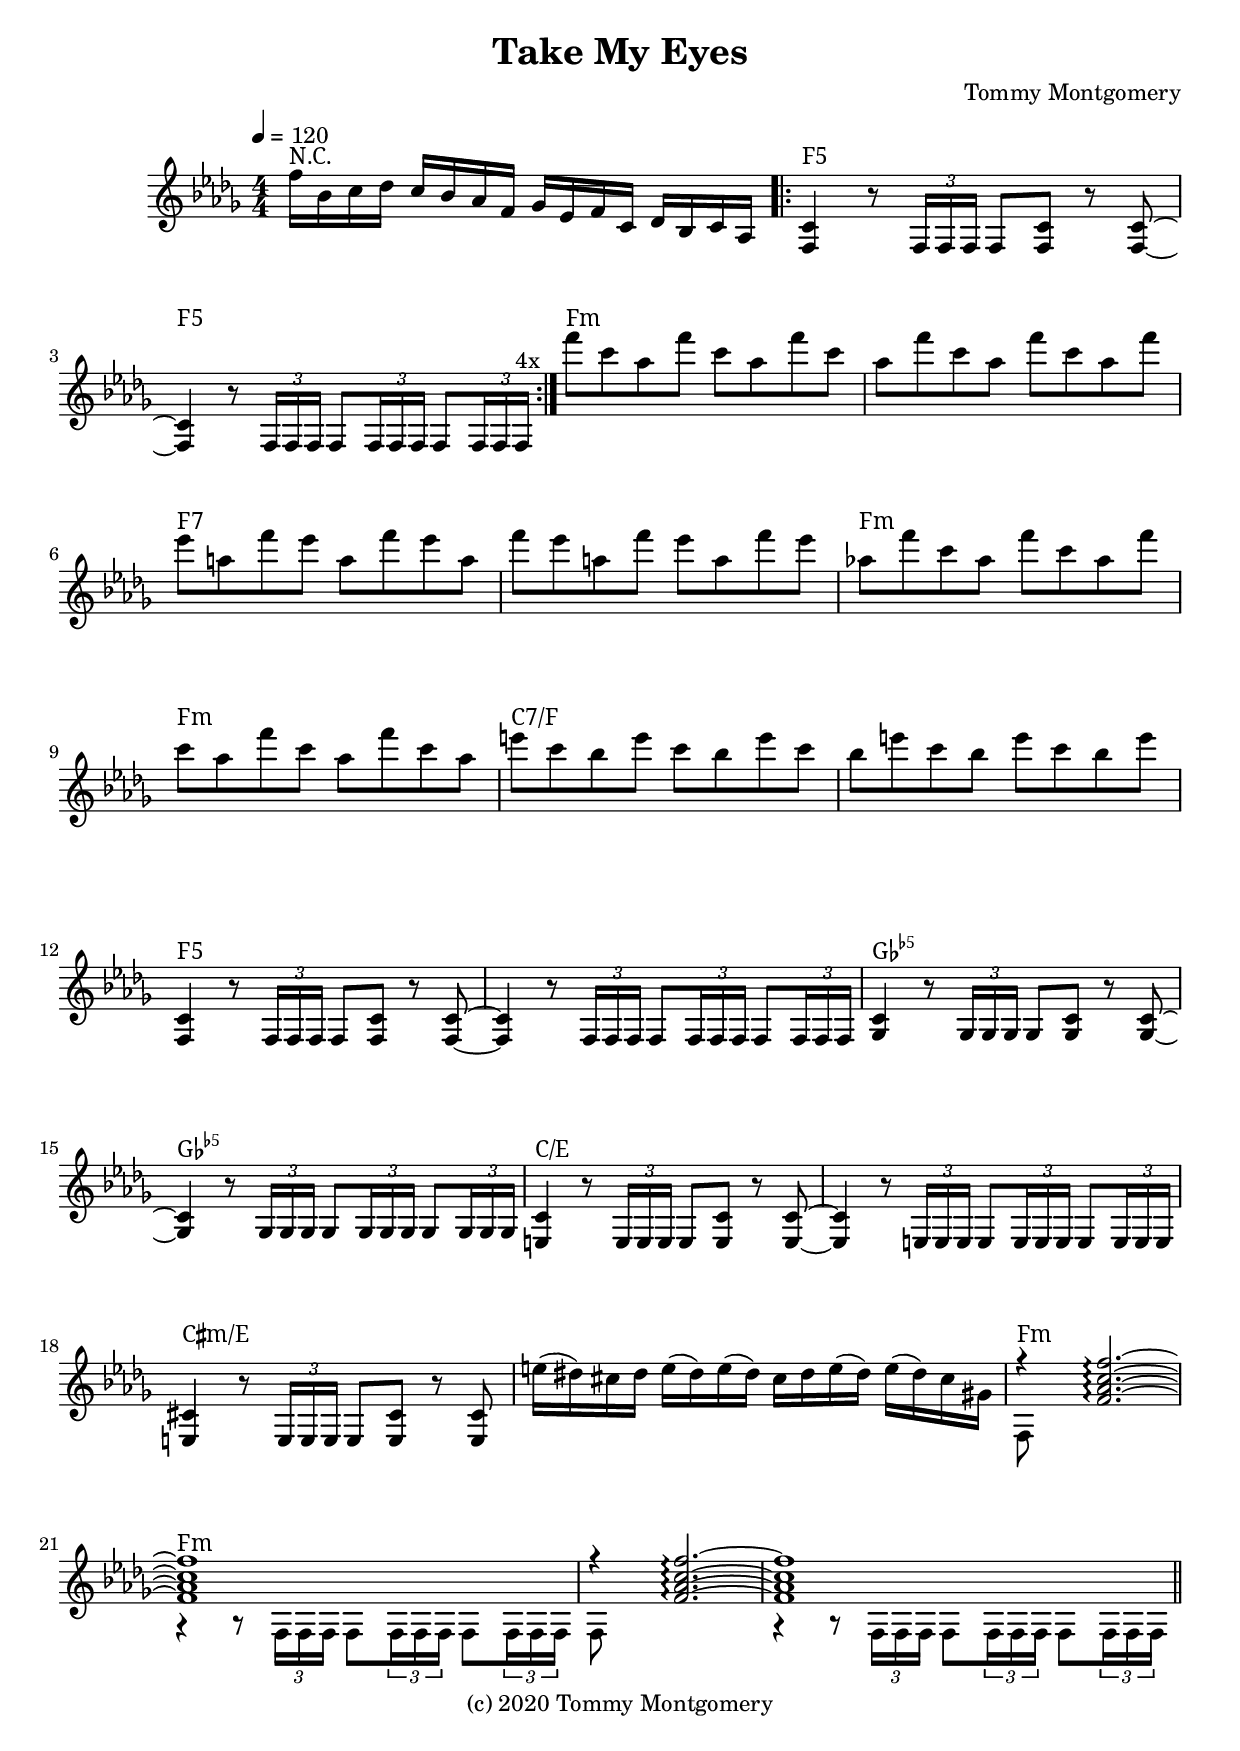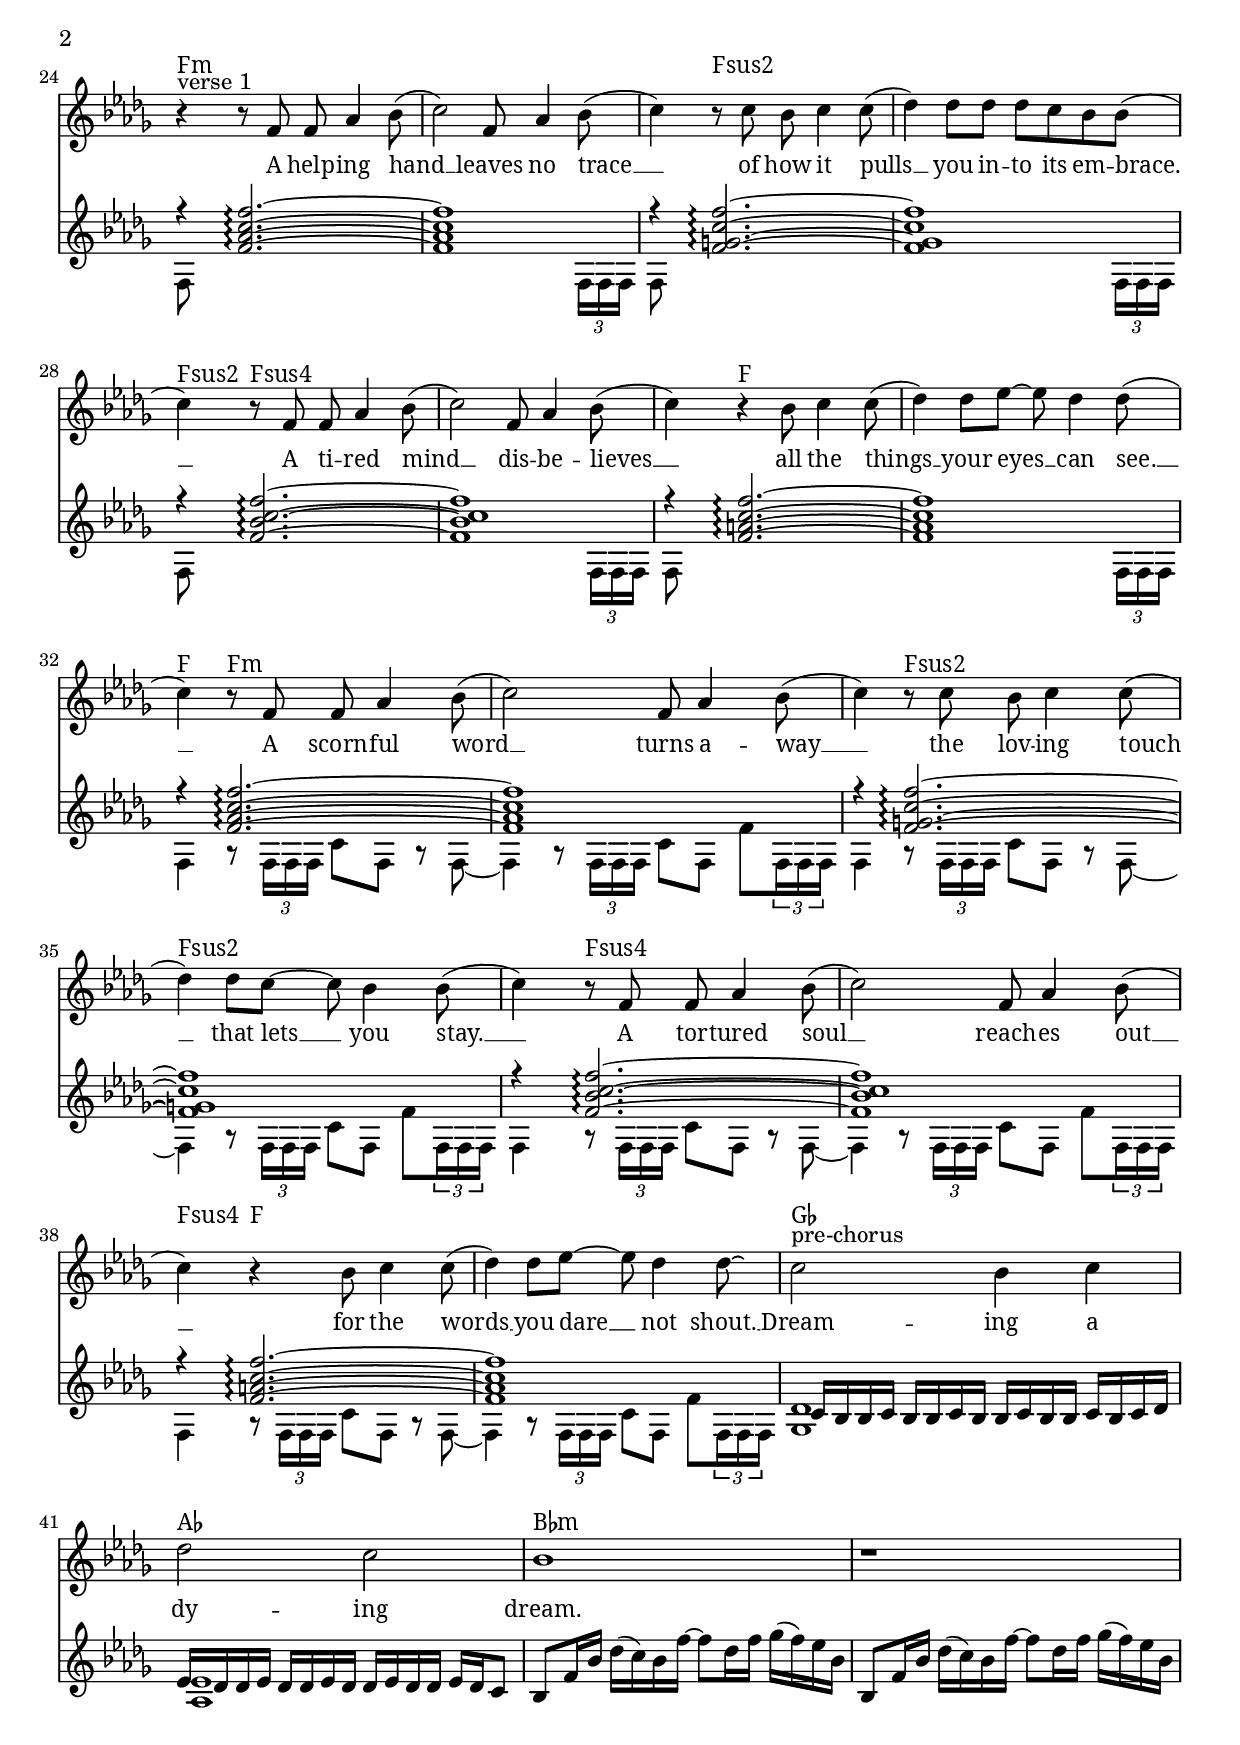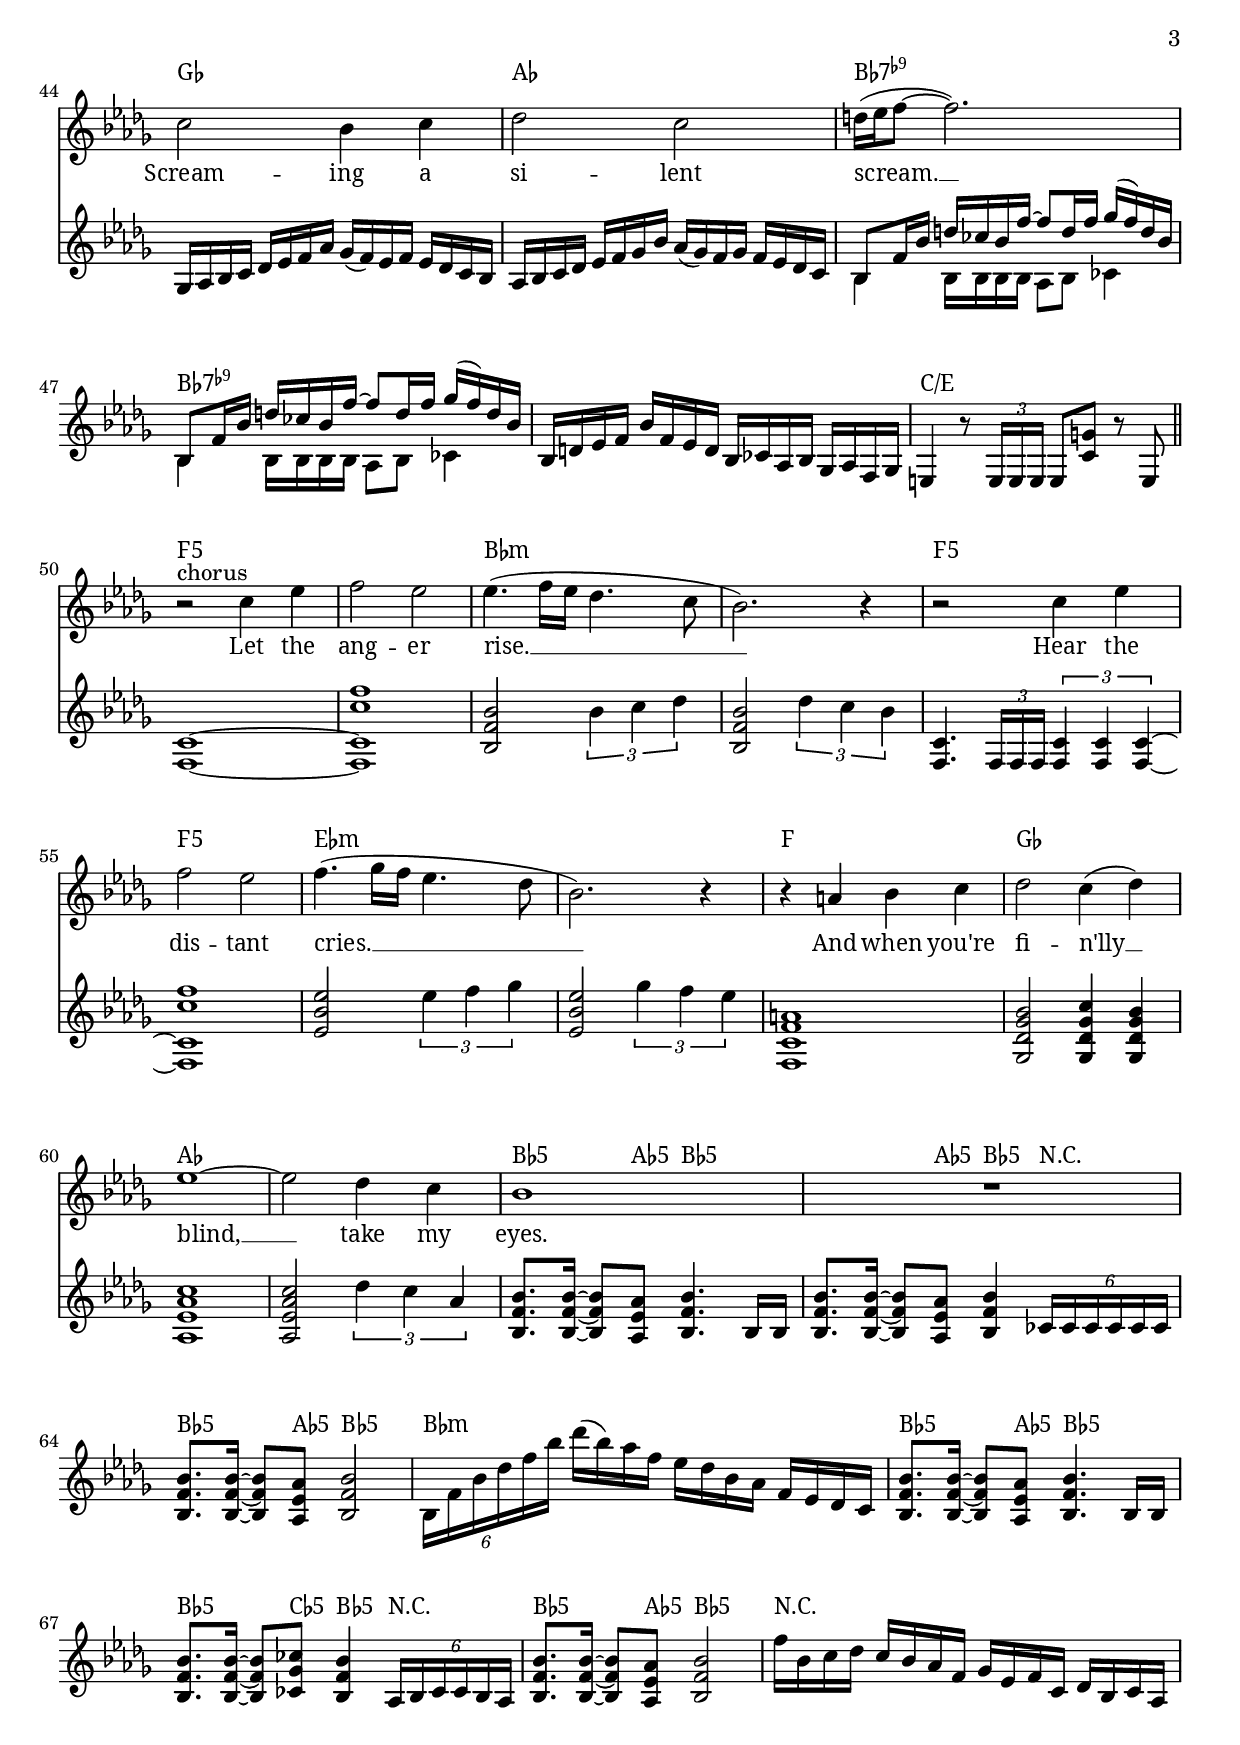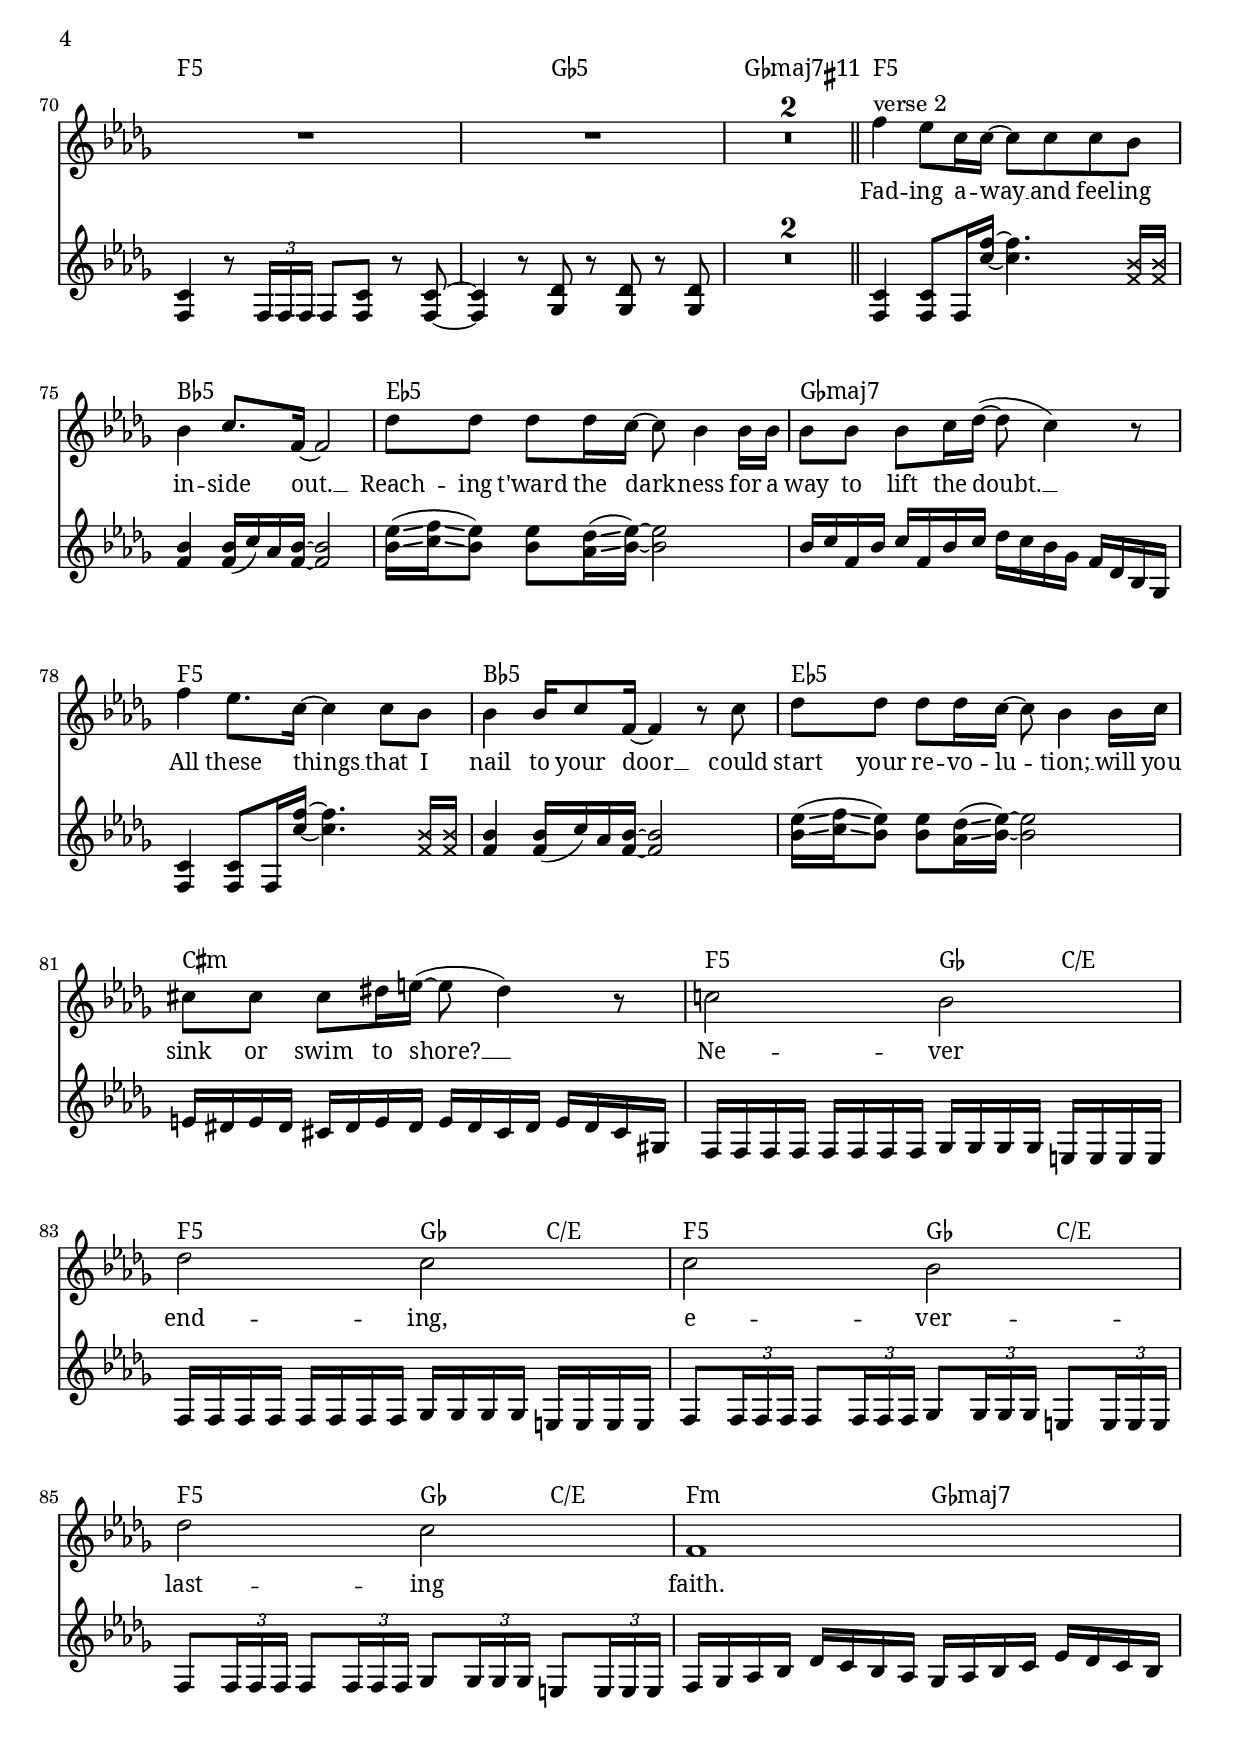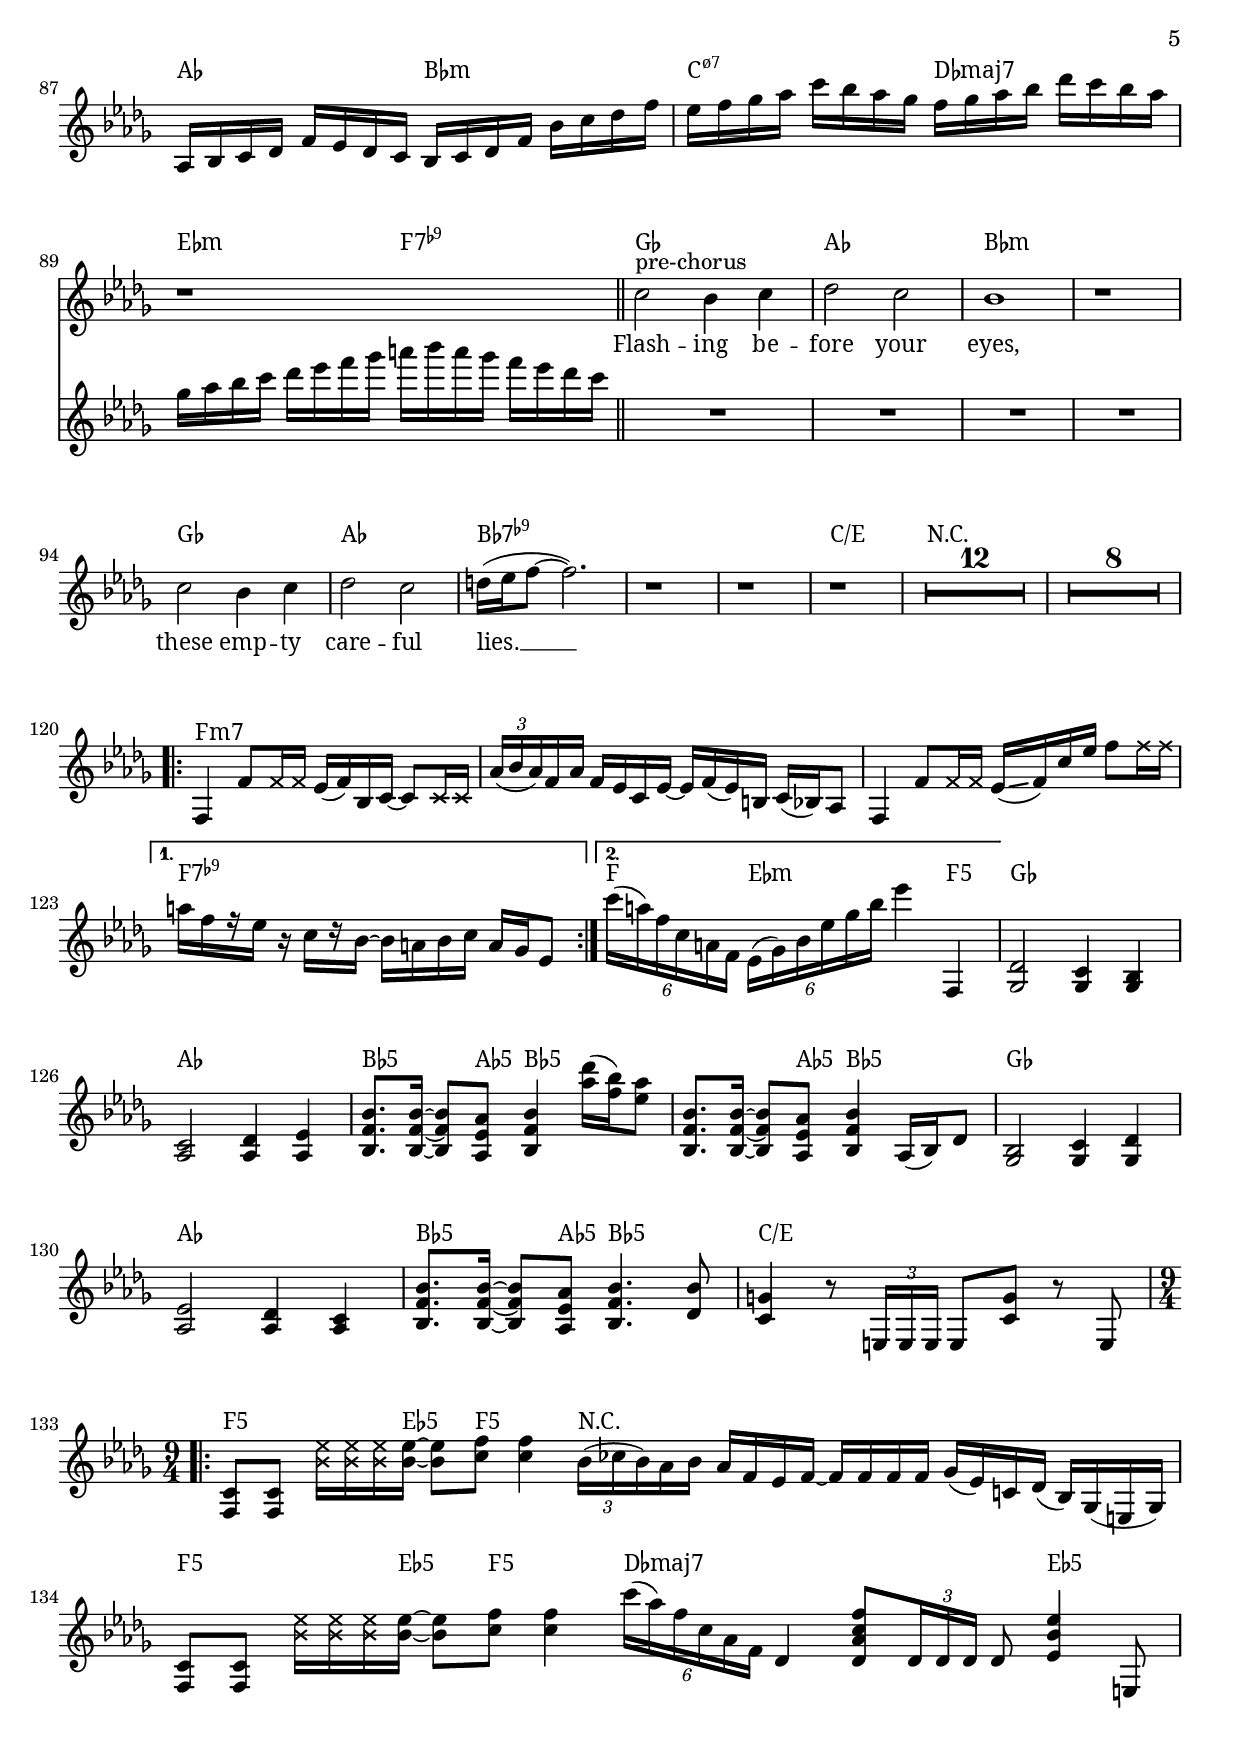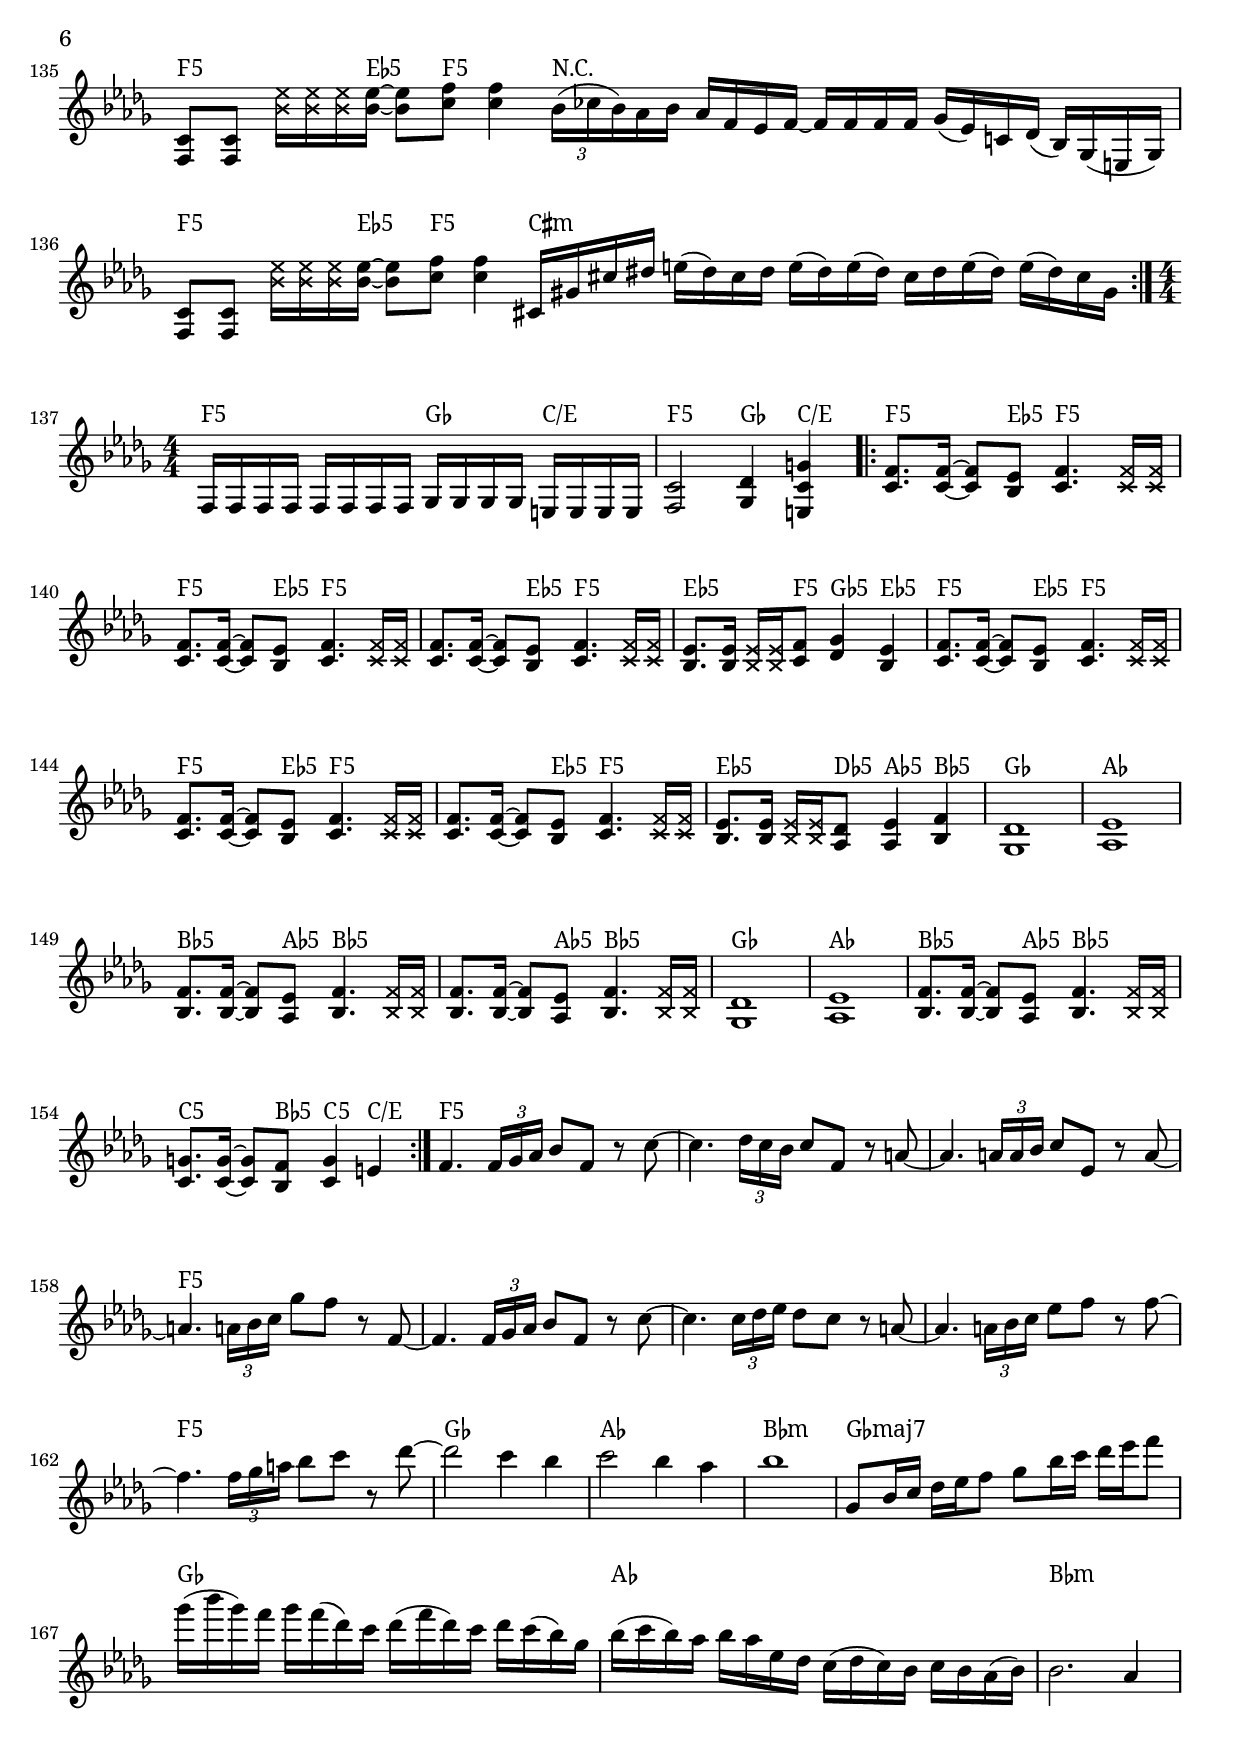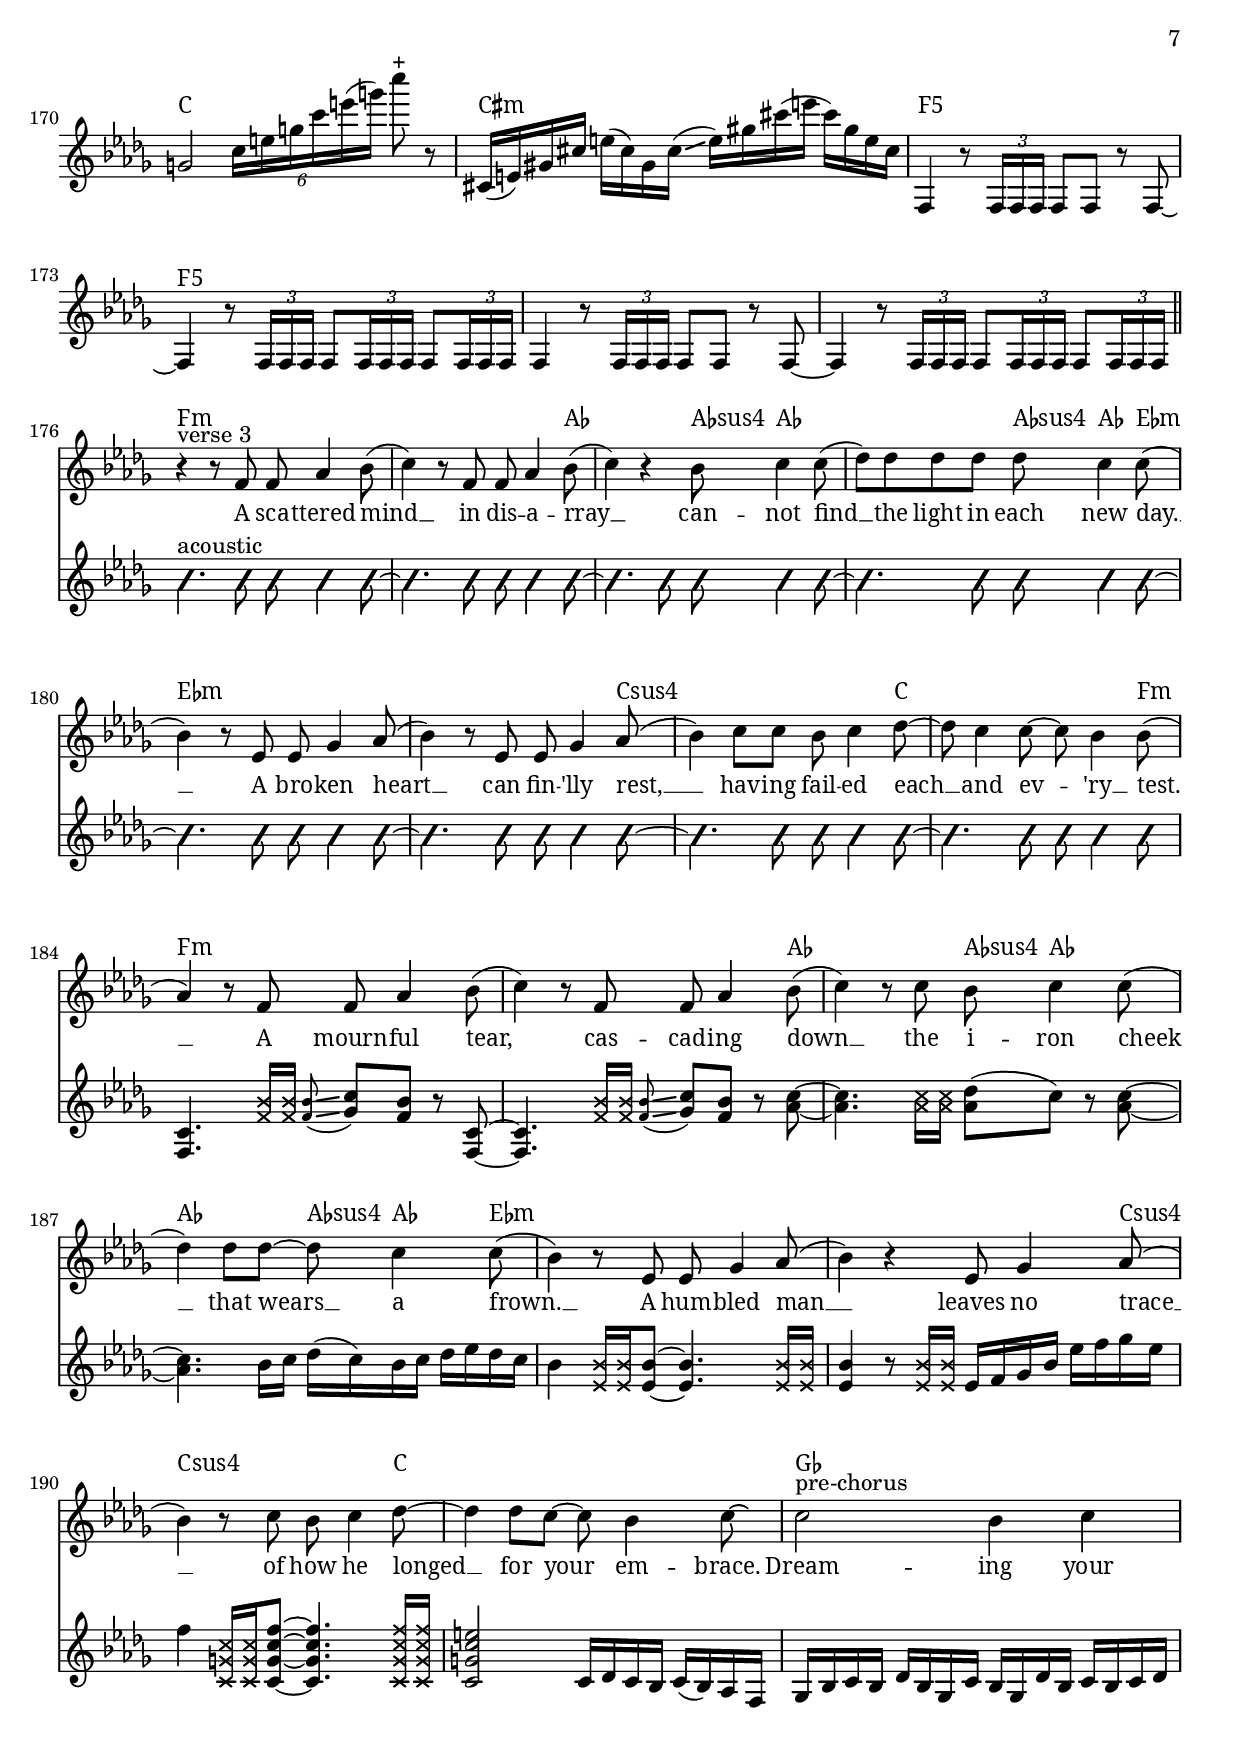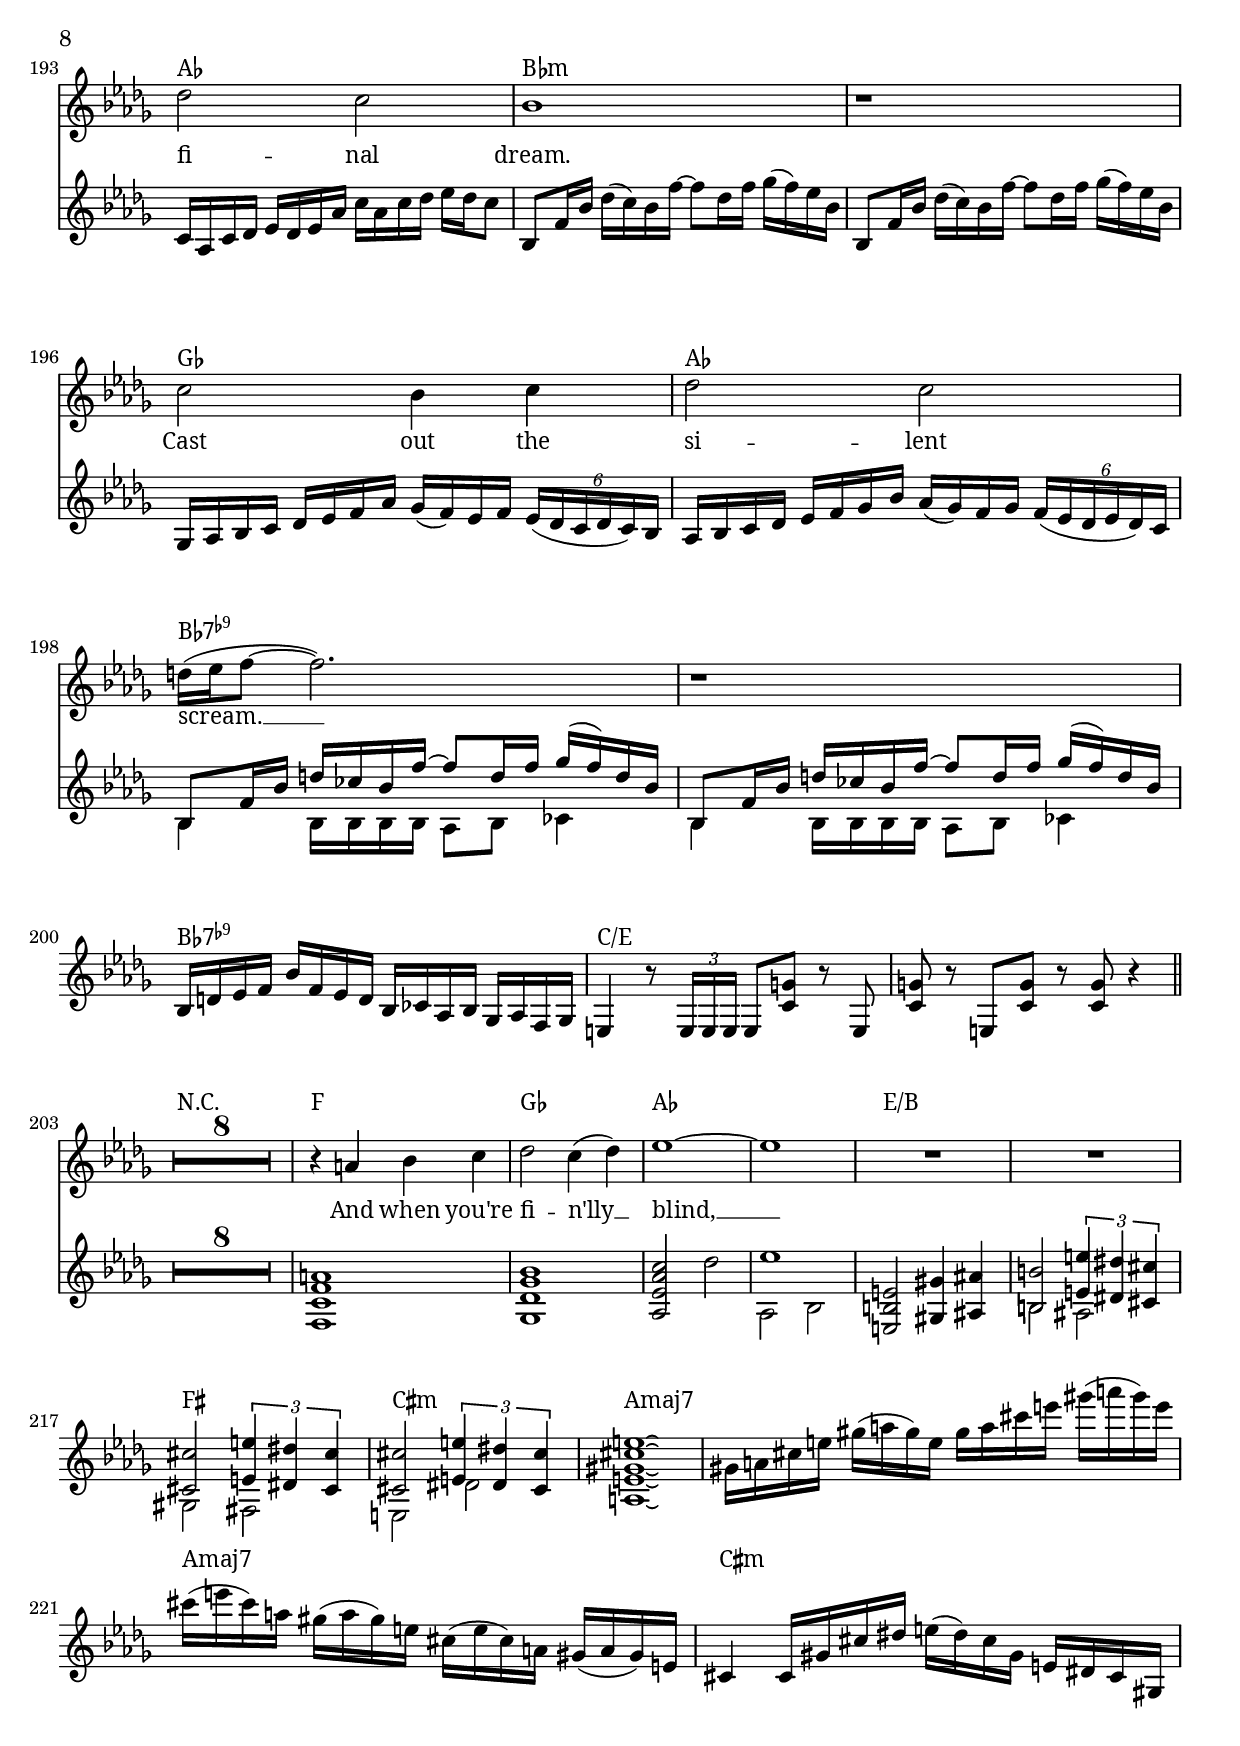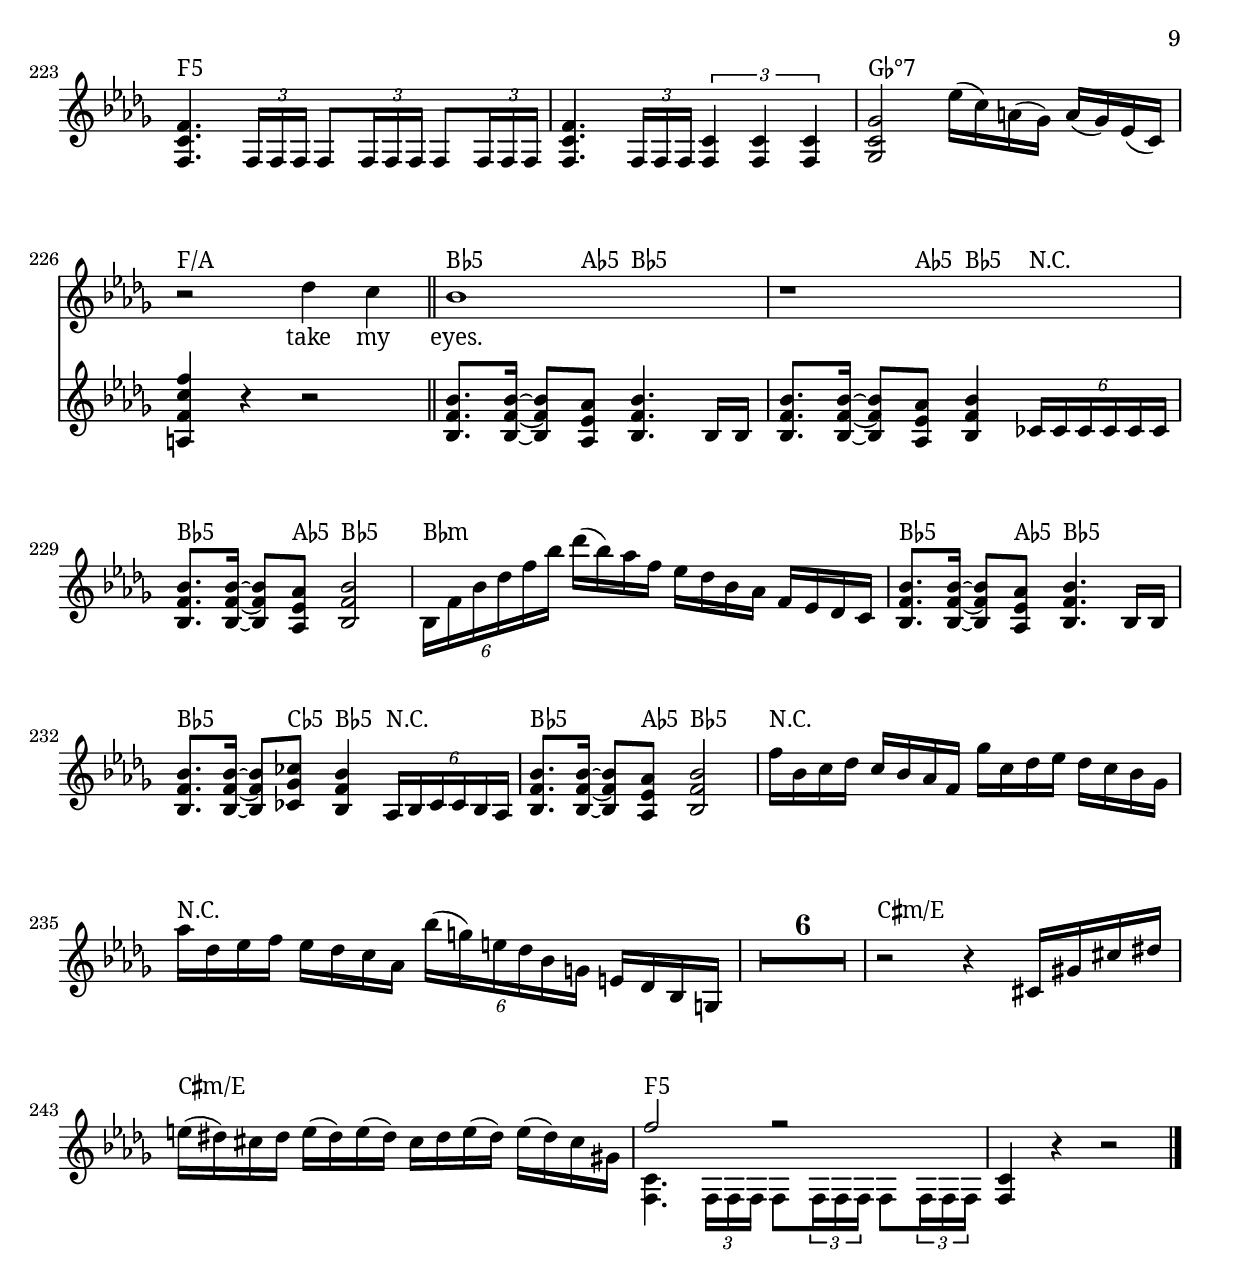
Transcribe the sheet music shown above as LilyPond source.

\version "2.18.2"
\language "english"

\header {
  title = "Take My Eyes"
  composer = "Tommy Montgomery"
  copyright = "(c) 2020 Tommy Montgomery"
}

global = {
  \key f \phrygian
  \set Staff.printKeyCancellation = ##f
  \numericTimeSignature
  \compressFullBarRests
  \omit Voice.StringNumber
  \override TupletBracket #'bracket-visibility = #'if-no-beam
  \override MultiMeasureRest.expand-limit = #3
  \override Score.ChordName.font-name = #"Noto Serif"
  \override Score.ChordName.font-size = #0
  \override Score.LyricText.font-name = #"Noto Serif"
  \override Score.LyricText.font-size = #0
  \time 4/4
  \tempo 4 = 120
}

introRiff = \relative c'' {
  f16 bf, c df c bf af f gf ef f c df bf c af |
}

guitarOne = \relative c {
   \introRiff

  \repeat volta 4 {
   <f c'>4 r8 \tuplet 3/2 { f16 f f } f8 <f c'> r <f c'> ~ |
   q4 r8 \tuplet 3/2 { f16 f f } f8 \tuplet 3/2 { f16 f f } f8 \tuplet 3/2 { f16 f f^"4x" } |
  }

  f'''8 c af f' c af f' c | af f' c af f' c af f' |
  ef a, f' ef a, f' ef a, | f' ef a, f' ef a, f' ef |
  af,! f' c af f' c af f' | c af f' c af f' c af |
  e' c bf e c bf e c | bf e c bf e c bf e |

  <f,,, c'>4 r8 \tuplet 3/2 { f16 f f } f8 <f c'> r <f c'> ~ |
  q4 r8 \tuplet 3/2 { f16 f f } f8 \tuplet 3/2 { f16 f f } f8 \tuplet 3/2 { f16 f f } |
  <gf c>4 r8 \tuplet 3/2 { gf16 gf gf } gf8 <gf c> r <gf c> ~ |
  q4 r8 \tuplet 3/2 { gf16 gf gf } gf8 \tuplet 3/2 { gf16 gf gf } gf8 \tuplet 3/2 { gf16 gf gf } |
  <e c'>4 r8 \tuplet 3/2 { e16 e e } e8 <e c'> r <e c'> ~ |
  q4 r8 \tuplet 3/2 { e16 e e } e8 \tuplet 3/2 { e16 e e } e8 \tuplet 3/2 { e16 e e } |
  <e cs'>4 r8 \tuplet 3/2 { e16 e e } e8 <e cs'> r <e cs'> |
  e''16( ds) cs ds e( ds) e( ds) cs ds e( ds) e( ds) cs gs |


  \repeat unfold 2 {
    <<
      { r4 <f af c f>2.\arpeggio ~ | q1 | } \\
      { f,8 s s4 s2 | r4 r8 \tuplet 3/2 { f16 f f } f8 \tuplet 3/2 { f16 f f } f8 \tuplet 3/2 { f16 f f } }
    >>
  }

  \bar "||"


  <<
    { r4 <f' af c f>2.\arpeggio ~ | q1 | } \\
    { f,8 s s4 s2 | s2 s4 s8 \tuplet 3/2 { f16 f f } }
  >>

  <<
    { r4 <f' g c f>2.\arpeggio ~ | q1 | } \\
    { f,8 s s4 s2 | s2 s4 s8 \tuplet 3/2 { f16 f f } }
  >>

  <<
    { r4 <f' bf c f>2.\arpeggio ~ | q1 | } \\
    { f,8 s s4 s2 | s2 s4 s8 \tuplet 3/2 { f16 f f } }
  >>

  <<
    { r4 <f' a c f>2.\arpeggio ~ | q1 | } \\
    { f,8 s s4 s2 | s2 s4 s8 \tuplet 3/2 { f16 f f } }
  >>

  <<
    { r4 <f' af c f>2.\arpeggio ~ | q1 | } \\
    { f,4 r8 \tuplet 3/2 { f16 f f } c'8 f, r f ~ | f4 r8 \tuplet 3/2 { f16 f f } c'8 f, f' \tuplet 3/2 { f,16 f f } }
  >>

  <<
    { r4 <f' g c f>2.\arpeggio ~ | q1 | } \\
    { f,4 r8 \tuplet 3/2 { f16 f f } c'8 f, r f ~ | f4 r8 \tuplet 3/2 { f16 f f } c'8 f, f' \tuplet 3/2 { f,16 f f } }
  >>

  <<
    { r4 <f' bf c f>2.\arpeggio ~ | q1 | } \\
    { f,4 r8 \tuplet 3/2 { f16 f f } c'8 f, r f ~ | f4 r8 \tuplet 3/2 { f16 f f } c'8 f, f' \tuplet 3/2 { f,16 f f } }
  >>

  <<
    { r4 <f' a c f>2.\arpeggio ~ | q1 | } \\
    { f,4 r8 \tuplet 3/2 { f16 f f } c'8 f, r f ~ | f4 r8 \tuplet 3/2 { f16 f f } c'8 f, f' \tuplet 3/2 { f,16 f f } }
  >>

  <<
    { c'16 bf bf c bf bf c bf bf c bf bf c bf c df | } \\
    { <gf, df'>1 | }
  >>

  <<
    { ef'16 df df ef df df ef df df ef df df ef df c8 | } \\
    { <af ef'>1 | }
  >>

  \repeat unfold 2 { bf8 f'16 bf df( c) bf f' ~ f8 df16 f gf( f) ef bf | }

  gf, af bf c df ef f af gf( f) ef f ef df c bf |
  af bf c df ef f gf bf af( gf) f gf f ef df c |

  \repeat unfold 2 {
    <<
      { bf8 f'16 bf d cf bf f' ~ f8 d16 f gf( f) d bf | } \\
      { bf,4 bf16 bf bf bf af8 bf cf4 | }
    >>
  }

  bf16 d ef f bf f ef d bf cf af bf gf af f gf |
  e4 r8 \tuplet 3/2 { e16 e e } e8 <c' g'>8 r e, |

  % chorus
  <f c'>1 ~ | <f c' c' f> |
  <bf f' bf>2 \tuplet 3/2 { bf'4 c df } |
  <bf, f' bf>2 \tuplet 3/2 { df'4 c bf } |

  <f, c'>4. \tuplet 3/2 { f16 f f } \tuplet 3/2 { <f c'>4 q q ~ } |
  <f c' c' f>1 |

  <ef' bf' ef>2 \tuplet 3/2 { ef'4 f gf } |
  <ef, bf' ef>2 \tuplet 3/2 { gf'4 f ef } |

  <f,, c' f a>1 | <gf df' gf bf>2 <gf df' gf c>4 <gf df' gf bf> |
  <af ef' af c>1 | q2 \tuplet 3/2 { df'4 c af } |

  <bf, f' bf>8. q16 ~ q8 <af ef' af> <bf f' bf>4. bf16 bf |
  <bf f' bf>8. q16 ~ q8 <af ef' af> <bf f' bf>4 \tuplet 6/4 { cf16 cf cf cf cf cf } |
  <bf f' bf>8. q16 ~ q8 <af ef' af> <bf f' bf>2 |
  \tuplet 6/4 { bf16 f' bf df f bf } df( bf) af f ef df bf af f ef df c |

  <bf f' bf>8. q16 ~ q8 <af ef' af> <bf f' bf>4. bf16 bf |
  <bf f' bf>8. q16 ~ q8 <cf gf' cf> <bf f' bf>4 \tuplet 6/4 { af16 bf cf cf bf af } |
  <bf f' bf>8. q16 ~ q8 <af ef' af> <bf f' bf>2 |
  \introRiff

  <f c'>4 r8 \tuplet 3/2 { f16 f f } f8 <f c'> r <f c'> ~ |
  q4 r8 <gf df'> r <gf df'> r <gf df'> |
  R1*2 |



  \bar "||"

  % verse 2
  \repeat unfold 2 {
    <f c'>4 q8 f16 <c'' f> ~ q4. \xNotesOn <f, bf>16 q \xNotesOff |
    q4 q16( c') af <f bf> ~ q2 |
    <bf ef>16\glissando( <c f>\glissando <bf ef>8) q8 <af df>16\glissando( <bf ef>) ~ q2 |
  }
  \alternative {
    { bf16 c f, bf c f, bf c df c bf gf f df bf gf | }
    { e'16 ds e ds cs ds e ds e ds cs ds e ds cs gs | }
  }

  f16 f f f f f f f gf gf gf gf e e e e |
  f16 f f f f f f f gf gf gf gf e e e e |
  \repeat unfold 2 {
    f8 \tuplet 3/2 { f16 f f } f8 \tuplet 3/2 { f16 f f } gf8 \tuplet 3/2 { gf16 gf gf } e8 \tuplet 3/2 { e16 e e } |
  }

  f16 gf af bf df c bf af gf af bf c ef df c bf |
  af bf c df f ef df c bf c df f bf c df f |
  ef f gf af c bf af gf f gf af bf df c bf af |
  gf af bf c df ef f gf a bf a gf f ef df c |


  \bar "||"

  % pre-chorus
  R1*10 |

  % chorus
  R1*12^"chorus" |
  R1*8^"post chorus stuff" |

  % bluesy time



  \repeat volta 2 {
    f,,,4 f'8 \xNotesOn f16 f \xNotesOff ef( f) bf, c ~ c8 \xNotesOn c16 c \xNotesOff |
    \tuplet 3/2 { af'16( bf af) } f af f ef c ef ~ ef f( ef) b c( bf) af8 |
    f4 f'8 \xNotesOn f16 f \xNotesOff ef16\glissando( f) c' ef f8 \xNotesOn f16 f \xNotesOff  |
  }
  \alternative {
    { a[ f r ef] r c[ r bf] ~ bf a bf c a gf ef8 | }
    { \tuplet 6/4 4 { c''16( a) f c a f ef( gf) bf ef gf bf } ef4 f,,, | }
  }

  <gf df'>2 <gf c>4 <gf bf> |
  <af c>2 <af df>4 <af ef'> |
  <bf f' bf>8. q16 ~ q8 <af ef' af> <bf f' bf>4 <af'' df>16( <f bf>) <ef af>8 |
  <bf, f' bf>8. q16 ~ q8 <af ef' af> <bf f' bf>4 af16( bf) df8 |

  <gf, bf>2 <gf c>4 <gf df'> |
  <af ef'>2 <af df>4 <af c> |
  <bf f' bf>8. q16 ~ q8 <af ef' af> <bf f' bf>4. <df bf'>8 |
  <c g'>4 r8 \tuplet 3/2 { e,16 e e } e8 <c' g'> r e, |

  \time #'(1 1 1 1 1 1 1 1 1) 9/4
  \repeat volta 2 {
    \repeat unfold 2 {
       <f c'>8 q \xNotesOn <bf' ef>16 q q \xNotesOff q ~ q8 <c f> q4
      \tuplet 3/2 { bf16( cf bf) } af bf af f ef f ~ f f f f gf( ef) c! df( bf) gf( e gf) |
    }
    \alternative {
      {
        <f c'>8 q \xNotesOn <bf' ef>16 q q \xNotesOff q ~ q8 <c f> q4
        \tuplet 6/4 { c'16( af) f c af f } df4 <df af' c f>8 \tuplet 3/2 { df16 df df } df8 <ef bf' ef>4 e,8 |
      }
      {
        <f c'>8 q \xNotesOn <bf' ef>16 q q \xNotesOff q ~ q8 <c f> q4
        cs,16 gs' cs ds e( ds) cs ds e( ds) e( ds) cs ds e( ds) e( ds) cs gs |
      }
    }
  }

  \time 4/4
  f,16 f f f f f f f gf gf gf gf e e e e |
  <f c'>2 <gf df'>4 <e c' g'> |



  % solo
  \repeat volta 2 {
    \repeat unfold 2 {
      \repeat unfold 3 {
        <c' f>8. q16 ~ q8 <bf ef> <c f>4. \xNotesOn <c f>16 q \xNotesOff |
      }
    }
    \alternative {
      { <bf ef>8. q16 \xNotesOn <bf ef>16 q \xNotesOff <c f>8 <df gf>4 <bf ef> | }
      { <bf ef>8. q16 \xNotesOn <bf ef>16 q \xNotesOff <af df>8 <af ef'>4 <bf f'> | }
    }

    <gf df'>1 | <af ef'> |
    \repeat unfold 2 { <bf f'>8. q16 ~ q8 <af ef'> <bf f'>4. \xNotesOn <bf f'>16 q \xNotesOff | }
    <gf df'>1 | <af ef'> |
    <bf f'>8. q16 ~ q8 <af ef'> <bf f'>4. \xNotesOn <bf f'>16 q \xNotesOff |
    <c g'>8. q16 ~ q8 <bf f'> <c g'>4 e |
  }

  % interlude 2
  f4. \tuplet 3/2 { f16 gf af } bf8 f r c' ~ |
  c4. \tuplet 3/2 { df16 c bf } c8 f, r a ~ |
  a4. \tuplet 3/2 { a16 a bf } c8 ef, r a ~ |
  a4. \tuplet 3/2 { a16 bf c } gf'8 f r f, ~ |

  f4. \tuplet 3/2 { f16 gf af } bf8 f r c' ~ |
  c4. \tuplet 3/2 { c16 df ef } df8 c r a ~ |
  a4. \tuplet 3/2 { a16 bf c } ef8 f r f ~ |
  f4. \tuplet 3/2 { f16 gf a } bf8 c r df8 ~ |

  df2 c4 bf |
  c2 bf4 af |
  bf1 |
  gf,8 bf16 c df ef f8 gf bf16 c df ef f8 |

  gf16( bf gf) f gf f( df) c df( f df) c df c( bf) gf |
  bf( c bf) af bf af ef df c( df c) bf c bf af( bf) |
  bf2. af4 |
  g2 \tuplet 6/4 { c16 e g c e( g) } c8^"+" r |

  cs,,,16( e) gs cs e( cs) gs cs\glissando( e) gs cs( e cs) gs e cs |

  \repeat unfold 2 {
    f,,4 r8 \tuplet 3/2 { f16 f f } f8 f r f ~ |
    f4 r8 \tuplet 3/2 { f16 f f } f8 \tuplet 3/2 { f16 f f } f8 \tuplet 3/2 { f16 f f } |
  }

  \bar "||"

  % verse 3
  \override Staff.NoteHead.style = #'slash
  bf'4.^"acoustic" bf8 bf8 bf4 bf8 ~ | bf4. bf8 bf8 bf4 bf8 ~ | bf4. bf8 bf8 bf4 bf8 ~ | bf4. bf8 bf8 bf4 bf8 ~ |
  bf4. bf8 bf8 bf4 bf8 ~ | bf4. bf8 bf8 bf4 bf8 ~ | bf4. bf8 bf8 bf4 bf8 ~ | bf4. bf8 bf8 bf4 bf8 |
  \revert Staff.NoteHead.style

  <f, c'>4. \xNotesOn <f' bf>16 q \xNotesOff \grace <f bf>8\glissando( <gf c>8) <f bf> r <f, c'> ~ |
  <f c'>4. \xNotesOn <f' bf>16 q \xNotesOff \grace <f bf>8\glissando( <gf c>8) <f bf> r <af c> ~ |
  q4. \xNotesOn q16 q \xNotesOff <af df>8( c) r <af c> ~ |
  q4. bf16 c df( c) bf c df ef df c  |

  bf4 \xNotesOn <ef, bf'>16 q \xNotesOff q8 ~ q4. \xNotesOn q16 q \xNotesOff |
  q4 r8 \xNotesOn <ef bf'>16 q \xNotesOff ef16 f gf bf ef f gf ef |
  f4 \xNotesOn <c, g' c>16 q \xNotesOff <c g' c f>8 ~ q4. \xNotesOn q16 q \xNotesOff |
  <c g' c e>2 c16 df c bf c( bf) af f |

  gf16 bf c bf df bf gf c bf gf df' bf c bf c df |
  c af c df ef df ef af c af c df ef df c8 |
  \repeat unfold 2 { bf,8 f'16 bf df( c) bf f' ~ f8 df16 f gf( f) ef bf | }

  gf, af bf c df ef f af gf( f) ef f \tuplet 6/4 { ef( df c df c) bf } |
  af bf c df ef f gf bf af( gf) f gf \tuplet 6/4 { f( ef df ef df) c } |

  \repeat unfold 2 {
    <<
      { bf8 f'16 bf d cf bf f' ~ f8 d16 f gf( f) d bf | } \\
      { bf,4 bf16 bf bf bf af8 bf cf4 | }
    >>
  }

  bf16 d ef f bf f ef d bf cf af bf gf af f gf |
  e4 r8 \tuplet 3/2 { e16 e e } e8 <c' g'>8 r e, |
  <c' g'>8 r e, <c' g'> r <c g'> r4 |

  \bar "||"
  % chorus
  R1*8 |

  <f, c' f a>1 | <gf df' gf bf>1 |
  <af ef' af c>2 df' | << { ef1 } \\ { af,,2 bf } >> |

  % E
  <e, b' e>2 <gs gs'>4 <as as'> |
  << { <b b'>2 \tuplet 3/2 { <e e'>4 <ds ds'> <cs cs'> } } \\ { b2 as } >> |
  % F#
  << { <cs cs'>2 \tuplet 3/2 { <e e'>4 <ds ds'> <cs cs'> } } \\ { gs2 fs } >> |
  % C#m
  << { <cs' cs'>2 \tuplet 3/2 { <e e'>4 <ds ds'> <cs cs'> } } \\ { e,2 ds' } >> |

  % Amaj7
  <a e' gs cs e>1\laissezVibrer |
  gs'16 a cs e gs( a gs) e gs16 a cs e gs( a gs) e |
  cs( e cs) a gs( a gs) e cs( e cs) a gs( a gs) e |
  cs4 cs16 gs' cs ds e( ds) cs gs e ds cs gs |

  <f c' f>4. \tuplet 3/2 { f16 f f } f8 \tuplet 3/2 { f16 f f } f8 \tuplet 3/2 { f16 f f } |
  <f c' f>4. \tuplet 3/2 { f16 f f } \tuplet 3/2 { <f c'>4 q q } |
  <gf c gf'>2 ef''16( c) a( gf) a( gf) ef( c) |
  <a f' c' f>4 r r2 |

  \bar "||"

  <bf f' bf>8. q16 ~ q8 <af ef' af> <bf f' bf>4. bf16 bf |
  <bf f' bf>8. q16 ~ q8 <af ef' af> <bf f' bf>4 \tuplet 6/4 { cf16 cf cf cf cf cf } |
  <bf f' bf>8. q16 ~ q8 <af ef' af> <bf f' bf>2 |
  \tuplet 6/4 { bf16 f' bf df f bf } df( bf) af f ef df bf af f ef df c |

  <bf f' bf>8. q16 ~ q8 <af ef' af> <bf f' bf>4. bf16 bf |
  <bf f' bf>8. q16 ~ q8 <cf gf' cf> <bf f' bf>4 \tuplet 6/4 { af16 bf cf cf bf af } |
  <bf f' bf>8. q16 ~ q8 <af ef' af> <bf f' bf>2 |

  f''16 bf, c df c bf af f gf' c, df ef df c bf gf |
  af' df, ef f ef df c af \tuplet 6/4 { bf'( g) e df bf g } e df bf g |

  R1*6 |
  r2 r4 cs16 gs' cs ds |
  e( ds) cs ds e( ds) e( ds) cs ds e( ds) e( ds) cs gs |
  << { f'2 r2 } \\ { <f,, c'>4. \tuplet 3/2 { f16 f f } f8 \tuplet 3/2 { f16 f f } f8 \tuplet 3/2 { f16 f f } } >> |
  <f c'>4 r r2 |
  \bar "|."


}

vocalMelody = \relative c' {
  r1 |

  \repeat volta 4 R1*2 |
  R1*8 |
  R1*8

  R1*4 |

  r4^"verse 1" r8 f f af4 bf8( | c2) f,8 af4 bf8(
  c4) r8 c bf c4 c8( | df4) df8 df df c bf bf( |
  c4) r8 f, f af4 bf8( | c2) f,8 af4 bf8(
  c4) r4 bf8 c4 c8( | df4) df8 ef ~ ef df4 df8( |

  c4) r8 f, f af4 bf8( | c2) f,8 af4 bf8(
  c4) r8 c bf c4 c8( | df4) df8 c ~ c bf4 bf8( |
  c4) r8 f, f af4 bf8( | c2) f,8 af4 bf8(
  c4) r4 bf8 c4 c8( | df4) df8 ef ~ ef df4 df8\laissezVibrer |

  c2^"pre-chorus" bf4 c | df2 c | bf1 | r1 |
  c2 bf4 c | df2 c | d16( ef f8 ~ f2.) | r1 |

  r1 | r1 |

  % chorus

  \bar "||"

  r2^"chorus" c4 ef | f2 ef | ef4.( f16 ef df4. c8 | bf2.) r4 |
  r2 c4 ef | f2 ef | f4.( gf16 f ef4. df8 | bf2.) r4 |
  r4 a bf c | df2 c4( df) | ef1 ~ | ef2 df4 c |
  bf1 |

  R1*7 |
  R1*4 |

  % verse 2
  f'4^"verse 2" ef8 c16 c ~ c8 c c bf |
  bf4 c8. f,16 ~ f2 |
  df'8 df df df16 c ~ c8 bf4 bf16 bf |
  bf8 bf bf c16 df( ~ df8 c4) r8 |

  f4 ef8. c16 ~ c4 c8 bf |
  bf4 bf16 c8 f,16 ~ f4 r8 c' |
  df8 df df df16 c ~ c8 bf4 bf16 c |
  cs8 cs cs ds16 e( ~ e8 ds4) r8 |

  c!2 bf | df c | c bf | df c |
  f,1 | r1 | r1 | r1 |

  % pre-chorus 2
  c'2^"pre-chorus" bf4 c | df2 c | bf1 | r1 |
  c2 bf4 c | df2 c | d16( ef f8 ~ f2.) | r1 |
  r1 | r1 |

  % chorus 2
  R1*20 |

  % instrumental interlude
  \repeat volta 2 { R1*3 }
  \alternative { { r1 } { r1 } }
  R1*8 |

  \repeat volta 2 { R1*9/4*4 | }
  r1 | r1 |

  % guitar solo
  \repeat volta 2 { R1*16 | }

  % interlude 2
  R1*17 |
  R1*4 |

  % verse 3
  r4^"verse 3" r8 f, f af4 bf8( | c4) r8 f, f af4 bf8( |
  c4) r4 bf8 c4 c8( | df) df8 df df df c4 c8( |
  bf4) r8 ef, ef gf4 af8( | bf4) r8 ef, ef gf4 af8( |
  bf4) c8 c bf c4 df8 ~ | df c4 c8 ~ c bf4 bf8( |

  af4) r8 f f af4 bf8( | c4) r8 f, f af4 bf8( |
  c4) r8 c bf8 c4 c8( | df4) df8 df ~ df c4 c8( |
  bf4) r8 ef, ef gf4 af8( | bf4) r4 ef,8 gf4 af8( |
  bf4) r8 c bf c4 df8 ~ | df4 df8 c ~ c bf4 c8\laissezVibrer |

  % pre-chorus 3
  c2^"pre-chorus" bf4 c | df2 c | bf1 | r1 |
  c2 bf4 c | df2 c | d16( ef f8 ~ f2.) | r1 |
  r1 | r1 | r1 |

  % chorus 3
  R1*8 |
  r4 a, bf c | df2 c4( df) | ef1 ~ | ef1 |
  R1*11 |
  r2 df4 c |
  bf1 | r1 | r1 | r1 |
  R1*4 |



}

allTheLyrics = \lyricmode {
  % verse 1
  A help -- ing hand __ leaves no trace __
  of how it pulls __ you in -- to its em -- brace. __
  A ti -- red mind __ dis -- be -- lieves __
  all the things __ your eyes __ can see. __

  A scorn -- ful word __ turns a -- way __
  the lov -- ing touch __ that lets __ you stay. __
  A tor -- tured soul __ reach -- es out __
  for the words __ you dare __ not shout. __

  % pre-chorus 1
  Dream -- ing a dy -- ing dream.
  Scream -- ing a si -- lent scream. __

  % chorus 1
  Let the ang -- er rise. __
  Hear the dis -- tant cries. __
  And when you're fi -- n'lly __ blind, __ take my eyes.

  % verse 2
  Fad -- ing a -- way __ and feel -- ing in -- side out. __
  Reach -- ing t'ward the dark -- ness for a way to lift the doubt. __
  All these things __ that I nail to your door __
  could start your re -- vo -- lu -- tion; __ will you sink or swim to shore? __

  Ne -- ver end -- ing, e -- ver -- last -- ing faith.

  % pre-chorus 2
  Flash -- ing be -- fore your eyes,
  these emp -- ty care -- ful lies. __

  % verse 3
  A sca -- ttered mind __ in dis -- a -- rray __
  can -- not find __ the light in each new day. __
  A bro -- ken heart __ can fin -- 'lly rest, __
  hav -- ing fail -- ed each __ and ev -- 'ry __ test. __

  A mourn -- ful tear, cas -- cad -- ing down __
  the i -- ron cheek __ that wears __ a frown. __
  A hum -- bled man __ leaves no trace __
  of how he longed __ for your em -- brace.

  % pre-chorus 3
  Dream -- ing your fi -- nal dream.
  Cast out the si -- lent scream. __

  % chorus 3
  And when you're fi -- n'lly __ blind, __
  take my eyes.

}

guitarOneStaff = \new Staff \with { midiInstrument = "distorted guitar" midiMaximumVolume = #0.6 }{ \global \guitarOne }


vox = \new Staff \with { midiInstrument = "voice oohs" midiMinimumVolume = #0.7 } {
  <<
    \new Voice = "vocalMelody" { \clef treble \global \vocalMelody }
  >>
}

demLyrics = \new Lyrics \lyricsto "vocalMelody" {
  <<
    \new Lyrics {
      \set associatedVoice = "vocalMelody"
      \allTheLyrics
    }
  >>
}

chordExceptionMusic = {
  <c e g b d'>1-\markup { "maj9" }
  <c e g b fs'>1-\markup { "maj7" \sharp "11" }
  <c ef f g bf>1-\markup { "m7sus4" }
  <c ef gf bff>1-\markup { "°7" }
  <c ef gf bf>1-\markup { \super { "ø7" } }
  <c e g d'>1-\markup { "add9" }
  <c ef g d'>1-\markup { "m(add9)" }
  <c e fs as>1-\markup { \super { \sharp "11" \sharp "13" } }
  <c g>1-\markup { "5" }
  <c e g bf>1-\markup { "7" }
  <c e g b>1-\markup { "maj7" }
  <c ef g bf>1-\markup { "m7" }
  <c f g>1-\markup { "sus4" }
  <c d g>1-\markup { "sus2" }
  <c e g bf df'>1-\markup { "7" \super { \flat "9" } }
  <c e g f'>1-\markup { "add11" }
}

chordExceptions = #(append
  (sequential-music-to-chord-exceptions chordExceptionMusic #t)
  ignatzekExceptions
)

chordValues = \chordmode {
  \global
  \powerChords
  \set chordNameExceptions = #chordExceptions
  \set majorSevenSymbol = \markup "maj7"

  r1 |
  \repeat volta 4 { f1:1.5 | q | }
  f:m | q | f:7 | q | f:m | q | c:7/f | q |

  f1:1.5 | q | gf:1.5- | q | c:/e | q | cs:m/e | q |

  f1:m | q | q | q |

  % verse 1
  q4 f2.:m | q1 | q4 f2.:sus2 | q1 |
  q4 f2.:sus4 | q1 | q4 f2. | q1 |
  q4 f2.:m | q1 | q4 f2.:sus2 | q1 |
  q4 f2.:sus4 | q1 | q4 f2. | q1 |

  % pre-chorus 1
  gf1 | af | bf:m | q |
  gf1 | af | bf:1.3.5.7.9- | q |
  q | c:/e |

  % chorus
  f1:1.5 | q | bf:m | q |
  f:1.5 | q | ef:m | q |
  f | gf | af | q |

  bf4.:1.5 af8:1.5 bf2:1.5 |
  bf4.:1.5 af8:1.5 bf4:1.5 r |
  bf4.:1.5 af8:1.5 bf2:1.5 |
  bf1:m |
  bf4.:1.5 af8:1.5 bf2:1.5 |
  bf4.:1.5 cf8:1.5 bf4:1.5 r |
  bf4.:1.5 af8:1.5 bf2:1.5 |
  r1 |

  % brief interlude
  f1:1.5 | q4. gf4:1.5 q q8 |
  gf1*2:1.3.5.7+.11+ |

  % verse 2
  f1:1.5 | bf:1.5 | ef:1.5 | gf:maj7 |
  f1:1.5 | bf:1.5 | ef:1.5 | cs:m |
  \repeat unfold 4 { f2:1.5 gf4 c:/e | }
  f2:m gf:maj7 | af bf:m | c:1.3-.5-.7 df:maj7 | ef:m f:1.3.5.7.9- |

  % pre-chorus
  gf1 | af | bf:m | q |
  gf1 | af | bf:1.3.5.7.9- | q |
  q | c:/e |

  % chorus, post-chorus
  R1*12 | R1*8 |

  % bluesy instrumental interlude
  \repeat volta 2 { f1:m7 | q1 | q1 | }
  \alternative { { f1:1.3.5.7.9- | } { f4 ef2:m f4:1.5 | } }

  gf1 | af | bf4.:1.5 af8:1.5 bf2:1.5 | bf4.:1.5 af8:1.5 bf2:1.5 |
  gf1 | af | bf4.:1.5 af8:1.5 bf2:1.5 | c1:/e |

  \repeat volta 2 {
    f4..:1.5 ef8.:1.5 f4.:1.5 r1 r4 |
    f4..:1.5 ef8.:1.5 f4.:1.5 df2..:maj7 ef4.:1.5 |
    f4..:1.5 ef8.:1.5 f4.:1.5 r1 r4 |
    f4..:1.5 ef8.:1.5 f4.:1.5 cs1:m q4 |
  }

  \repeat unfold 2 { f2:1.5 gf4 c:/e | }

  % solo
  \repeat volta 2 {
    \repeat unfold 3 { f4.:1.5 ef8:1.5 f2:1.5 | }
    ef4.:1.5 f8:1.5 gf4:1.5 ef:1.5 |
    \repeat unfold 3 { f4.:1.5 ef8:1.5 f2:1.5 | }
    ef4.:1.5 df8:1.5 af4:1.5 bf:1.5 |

    gf1 | af | \repeat unfold 2 { bf4.:1.5 af8:1.5 bf2:1.5 | }
    gf1 | af | bf4.:1.5 af8:1.5 bf2:1.5 | c4.:1.5 bf8:1.5 c4:1.5 c:/e |
  }

  \repeat unfold 8 { f1:1.5 | }

  gf1 | af | bf:m | gf:maj7 |
  gf | af | bf:m | c |
  cs:m |

  f:1.5 | q | q | q |

  % verse 3
  \repeat unfold 2 {
    f1:m | q2.. af8 | q2 af8:sus4 af4. | q2 af8:sus4 af4 ef8:m |
    q1 | q2.. c8:sus4 | q2.. c8 |
  }
  \alternative {
    { c2.. f8:m }
    { c1 }
  }

  gf1 | af | bf:m | q |
  gf | af | bf:1.3.5.7.9- | q |
  q | c:/e | q1 |

  % chorus
  R1*8 |

  f1 | gf | af | af |

  e:/b | q | fs | cs:m |
  a:maj7 | q | q | cs:m |

  f:1.5 | q1 | gf:dim7 | f:/a |

  bf4.:1.5 af8:1.5 bf2:1.5 |
  bf4.:1.5 af8:1.5 bf4:1.5 r |
  bf4.:1.5 af8:1.5 bf2:1.5 |
  bf1:m |
  bf4.:1.5 af8:1.5 bf2:1.5 |
  bf4.:1.5 cf8:1.5 bf4:1.5 r |
  bf4.:1.5 af8:1.5 bf2:1.5 |
  r1 | r1 |

  R1*6 |
  cs1:m/e |

  q1 |
  f:1.5 | q |

}

chordNames = \new ChordNames {
  \set chordChanges = ##t
  \set chordNameExceptions = #chordExceptions
  \chordValues
}

\score {
  <<
    \chordNames
    \vox
    \demLyrics
    \guitarOneStaff
  >>
  \layout {
    \context {
      \Staff \RemoveEmptyStaves
      \override Glissando.minimum-length = #4
      \override Glissando.springs-and-rods = #ly:spanner::set-spacing-rods
      \override Glissando.thickness = #2
      \override VerticalAxisGroup.remove-first = ##t
    }
  }
}

\score {
  \unfoldRepeats {
    <<
      \transpose c c, \vox
      \transpose c c, \guitarOneStaff
    >>
  }
  \midi {}
}
